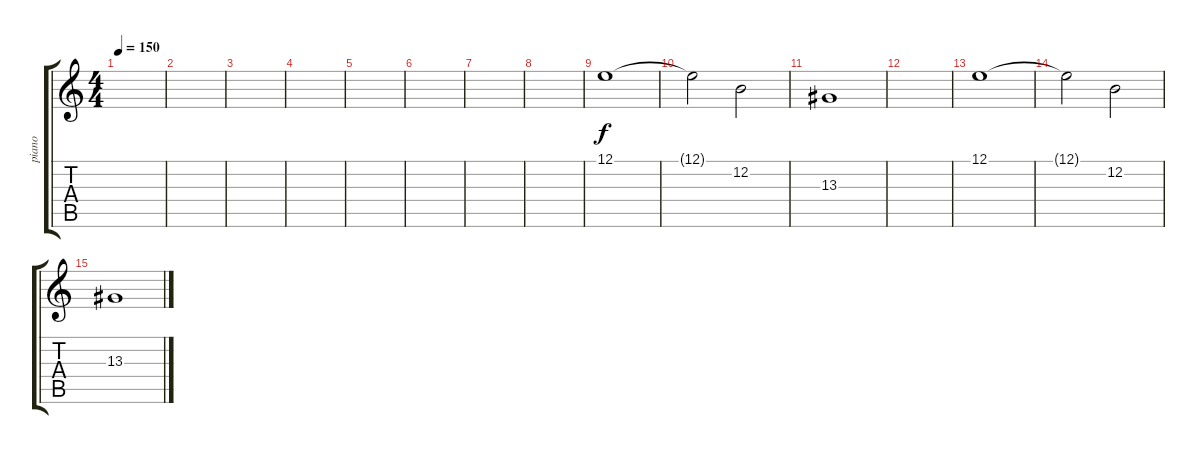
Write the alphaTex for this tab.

\track ("piano" "piano") {instrument acousticgrandpiano}
\staff {score tabs}
\tuning (E4 B3 G3 D3 A2 E2) {hide}
\ts (4 4)
\tempo 150
\clef g2
\ks c
|
|
|
|
|
|
|
|
12.1.1 |
12.1{t}.2 12.2.2 |
13.3.1 |
|
12.1.1 |
12.1{t}.2 12.2.2 |
13.3.1
